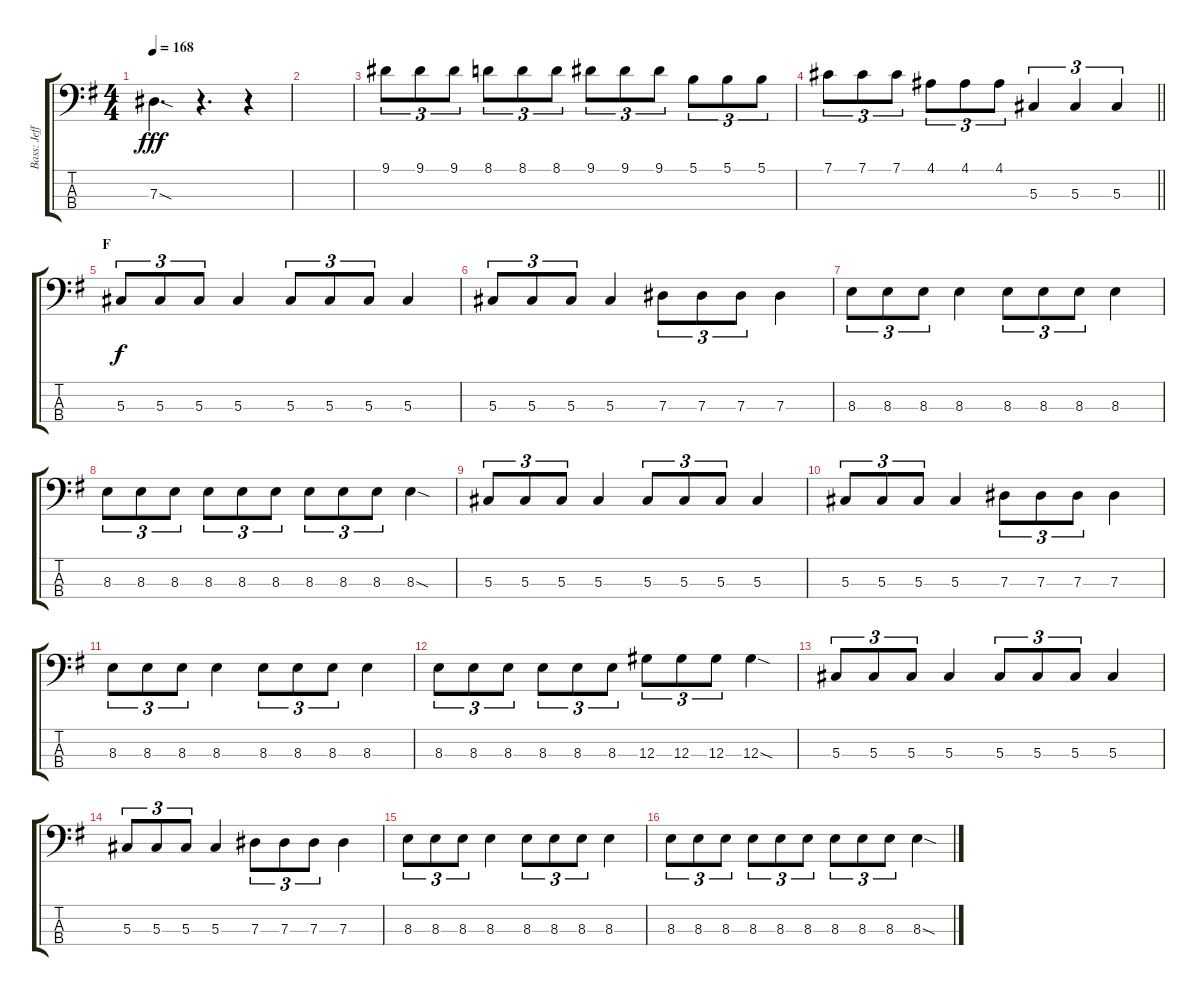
\track ("Bass: Jeff" "Bass: Jeff") {instrument electricbassfinger}
\staff {score tabs}
\tuning (Gb2 Db2 Ab1 Eb1) {hide}
\ts (4 4)
\tempo 168
\clef f4
\ks g
7.3{sod}.4{d dy fff} r.4{d} r.4 |
|
9.1.8{tu (3 2)} 9.1.8{tu (3 2)} 9.1.8{tu (3 2)} 8.1.8{tu (3 2)} 8.1.8{tu (3 2)} 8.1.8{tu (3 2)} 9.1.8{tu (3 2)} 9.1.8{tu (3 2)} 9.1.8{tu (3 2)} 5.1.8{tu (3 2)} 5.1.8{tu (3 2)} 5.1.8{tu (3 2)} |
\barLineRight lightlight
7.1.8{tu (3 2)} 7.1.8{tu (3 2)} 7.1.8{tu (3 2)} 4.1.8{tu (3 2)} 4.1.8{tu (3 2)} 4.1.8{tu (3 2)} 5.3.4{tu (3 2)} 5.3.4{tu (3 2)} 5.3.4{tu (3 2)} |
\section ("" "F")
5.3.8{tu (3 2) dy f} 5.3.8{tu (3 2)} 5.3.8{tu (3 2)} 5.3.4 5.3.8{tu (3 2)} 5.3.8{tu (3 2)} 5.3.8{tu (3 2)} 5.3.4 |
5.3.8{tu (3 2)} 5.3.8{tu (3 2)} 5.3.8{tu (3 2)} 5.3.4 7.3.8{tu (3 2)} 7.3.8{tu (3 2)} 7.3.8{tu (3 2)} 7.3.4 |
8.3.8{tu (3 2)} 8.3.8{tu (3 2)} 8.3.8{tu (3 2)} 8.3.4 8.3.8{tu (3 2)} 8.3.8{tu (3 2)} 8.3.8{tu (3 2)} 8.3.4 |
8.3.8{tu (3 2)} 8.3.8{tu (3 2)} 8.3.8{tu (3 2)} 8.3.8{tu (3 2)} 8.3.8{tu (3 2)} 8.3.8{tu (3 2)} 8.3.8{tu (3 2)} 8.3.8{tu (3 2)} 8.3.8{tu (3 2)} 8.3{sod}.4 |
5.3.8{tu (3 2)} 5.3.8{tu (3 2)} 5.3.8{tu (3 2)} 5.3.4 5.3.8{tu (3 2)} 5.3.8{tu (3 2)} 5.3.8{tu (3 2)} 5.3.4 |
5.3.8{tu (3 2)} 5.3.8{tu (3 2)} 5.3.8{tu (3 2)} 5.3.4 7.3.8{tu (3 2)} 7.3.8{tu (3 2)} 7.3.8{tu (3 2)} 7.3.4 |
8.3.8{tu (3 2)} 8.3.8{tu (3 2)} 8.3.8{tu (3 2)} 8.3.4 8.3.8{tu (3 2)} 8.3.8{tu (3 2)} 8.3.8{tu (3 2)} 8.3.4 |
8.3.8{tu (3 2)} 8.3.8{tu (3 2)} 8.3.8{tu (3 2)} 8.3.8{tu (3 2)} 8.3.8{tu (3 2)} 8.3.8{tu (3 2)} 12.3.8{tu (3 2)} 12.3.8{tu (3 2)} 12.3.8{tu (3 2)} 12.3{sod}.4 |
5.3.8{tu (3 2)} 5.3.8{tu (3 2)} 5.3.8{tu (3 2)} 5.3.4 5.3.8{tu (3 2)} 5.3.8{tu (3 2)} 5.3.8{tu (3 2)} 5.3.4 |
5.3.8{tu (3 2)} 5.3.8{tu (3 2)} 5.3.8{tu (3 2)} 5.3.4 7.3.8{tu (3 2)} 7.3.8{tu (3 2)} 7.3.8{tu (3 2)} 7.3.4 |
8.3.8{tu (3 2)} 8.3.8{tu (3 2)} 8.3.8{tu (3 2)} 8.3.4 8.3.8{tu (3 2)} 8.3.8{tu (3 2)} 8.3.8{tu (3 2)} 8.3.4 |
8.3.8{tu (3 2)} 8.3.8{tu (3 2)} 8.3.8{tu (3 2)} 8.3.8{tu (3 2)} 8.3.8{tu (3 2)} 8.3.8{tu (3 2)} 8.3.8{tu (3 2)} 8.3.8{tu (3 2)} 8.3.8{tu (3 2)} 8.3{sod}.4
